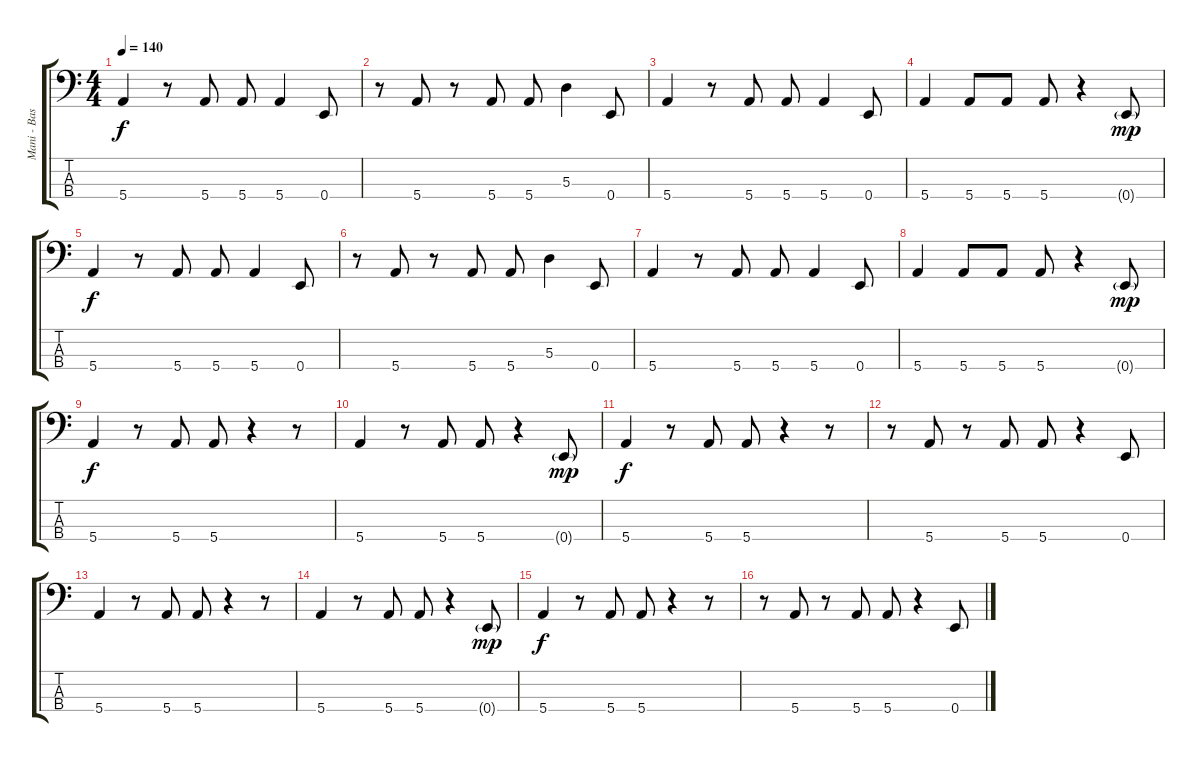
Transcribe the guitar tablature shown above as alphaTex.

\track ("Mani - Bass" "Mani - Bas") {instrument electricbassfinger}
\staff {score tabs}
\tuning (G2 D2 A1 E1) {hide}
\ts (4 4)
\tempo 140
\clef f4
\ks c
5.4.4{dy f} r.8 5.4.8 5.4.8 5.4.4 0.4.8 |
r.8 5.4.8 r.8 5.4.8 5.4.8 5.3.4 0.4.8 |
5.4.4 r.8 5.4.8 5.4.8 5.4.4 0.4.8 |
5.4.4 5.4.8 5.4.8 5.4.8 r.4 0.4{g}.8{dy mp} |
5.4.4{dy f} r.8 5.4.8 5.4.8 5.4.4 0.4.8 |
r.8 5.4.8 r.8 5.4.8 5.4.8 5.3.4 0.4.8 |
5.4.4 r.8 5.4.8 5.4.8 5.4.4 0.4.8 |
5.4.4 5.4.8 5.4.8 5.4.8 r.4 0.4{g}.8{dy mp} |
5.4.4{dy f} r.8 5.4.8 5.4.8 r.4 r.8 |
5.4.4 r.8 5.4.8 5.4.8 r.4 0.4{g}.8{dy mp} |
5.4.4{dy f} r.8 5.4.8 5.4.8 r.4 r.8 |
r.8 5.4.8 r.8 5.4.8 5.4.8 r.4 0.4.8 |
5.4.4 r.8 5.4.8 5.4.8 r.4 r.8 |
5.4.4 r.8 5.4.8 5.4.8 r.4 0.4{g}.8{dy mp} |
5.4.4{dy f} r.8 5.4.8 5.4.8 r.4 r.8 |
r.8 5.4.8 r.8 5.4.8 5.4.8 r.4 0.4.8
